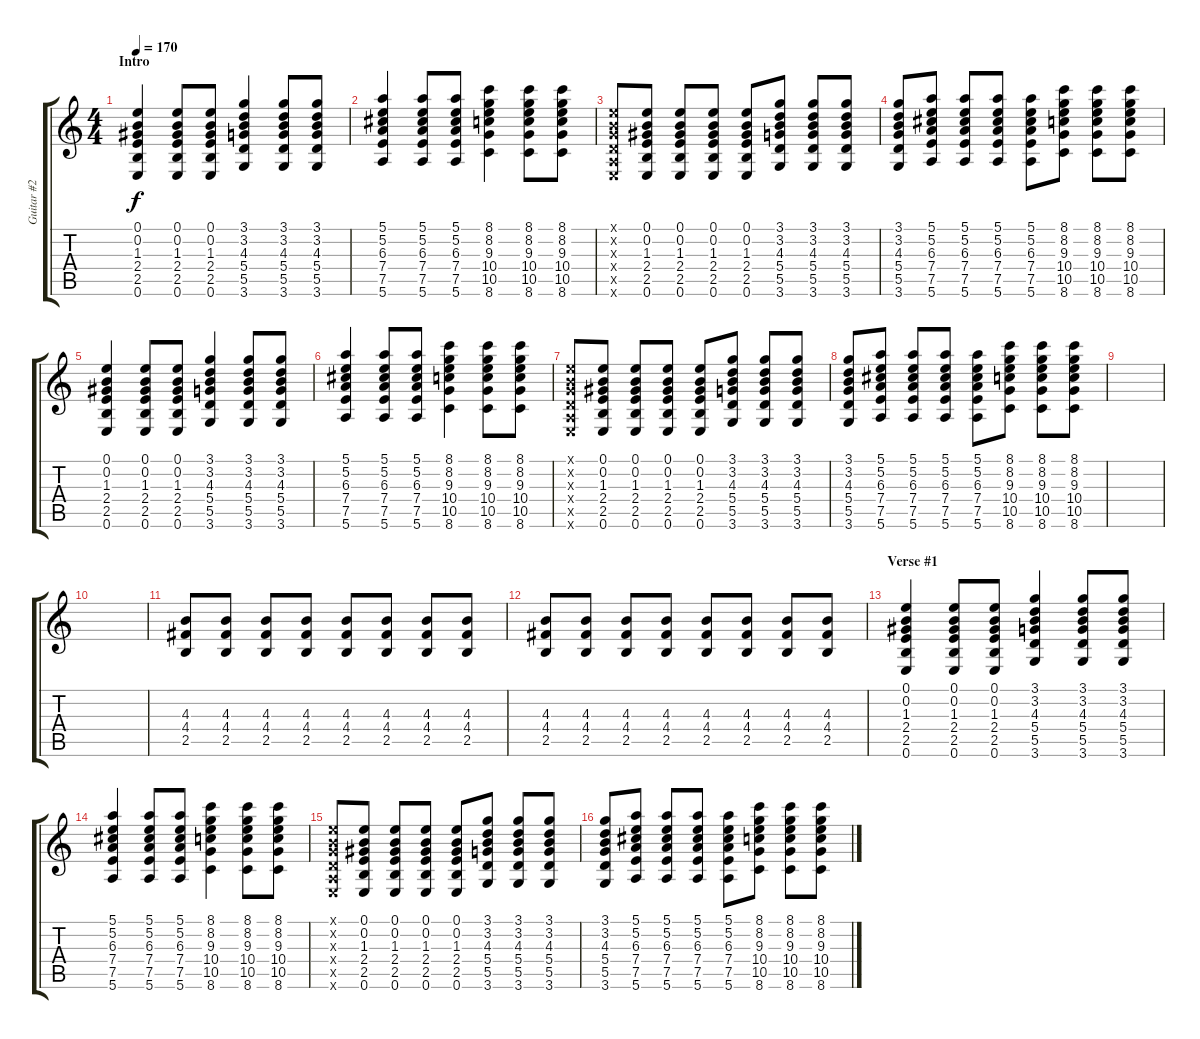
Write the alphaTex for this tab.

\track ("Guitar #2" "Guitar #2") {instrument electricguitarclean}
\staff {score tabs}
\tuning (E4 B3 G3 D3 A2 E2) {hide}
\ts (4 4)
\section ("" "Intro")
\tempo 170
\clef g2
\ks c
(0.1 0.2 1.3 2.4 2.5 0.6).4{dy f instrument electricguitarclean} (0.1 0.2 1.3 2.4 2.5 0.6).8 (0.1 0.2 1.3 2.4 2.5 0.6).8 (3.1 3.2 4.3 5.4 5.5 3.6).4 (3.1 3.2 4.3 5.4 5.5 3.6).8 (3.1 3.2 4.3 5.4 5.5 3.6).8 |
(5.1 5.2 6.3 7.4 7.5 5.6).4 (5.1 5.2 6.3 7.4 7.5 5.6).8 (5.1 5.2 6.3 7.4 7.5 5.6).8 (8.1 8.2 9.3 10.4 10.5 8.6).4 (8.1 8.2 9.3 10.4 10.5 8.6).8 (8.1 8.2 9.3 10.4 10.5 8.6).8 |
(0.1{x} 0.2{x} 0.3{x} 0.4{x} 0.5{x} 0.6{x}).8 (0.1 0.2 1.3 2.4 2.5 0.6).8 (0.1 0.2 1.3 2.4 2.5 0.6).8 (0.1 0.2 1.3 2.4 2.5 0.6).8 (0.1 0.2 1.3 2.4 2.5 0.6).8 (3.1 3.2 4.3 5.4 5.5 3.6).8 (3.1 3.2 4.3 5.4 5.5 3.6).8 (3.1 3.2 4.3 5.4 5.5 3.6).8 |
(3.1 3.2 4.3 5.4 5.5 3.6).8 (5.1 5.2 6.3 7.4 7.5 5.6).8 (5.1 5.2 6.3 7.4 7.5 5.6).8 (5.1 5.2 6.3 7.4 7.5 5.6).8 (5.1 5.2 6.3 7.4 7.5 5.6).8 (8.1 8.2 9.3 10.4 10.5 8.6).8 (8.1 8.2 9.3 10.4 10.5 8.6).8 (8.1 8.2 9.3 10.4 10.5 8.6).8 |
(0.1 0.2 1.3 2.4 2.5 0.6).4 (0.1 0.2 1.3 2.4 2.5 0.6).8 (0.1 0.2 1.3 2.4 2.5 0.6).8 (3.1 3.2 4.3 5.4 5.5 3.6).4 (3.1 3.2 4.3 5.4 5.5 3.6).8 (3.1 3.2 4.3 5.4 5.5 3.6).8 |
(5.1 5.2 6.3 7.4 7.5 5.6).4 (5.1 5.2 6.3 7.4 7.5 5.6).8 (5.1 5.2 6.3 7.4 7.5 5.6).8 (8.1 8.2 9.3 10.4 10.5 8.6).4 (8.1 8.2 9.3 10.4 10.5 8.6).8 (8.1 8.2 9.3 10.4 10.5 8.6).8 |
(0.1{x} 0.2{x} 0.3{x} 0.4{x} 0.5{x} 0.6{x}).8 (0.1 0.2 1.3 2.4 2.5 0.6).8 (0.1 0.2 1.3 2.4 2.5 0.6).8 (0.1 0.2 1.3 2.4 2.5 0.6).8 (0.1 0.2 1.3 2.4 2.5 0.6).8 (3.1 3.2 4.3 5.4 5.5 3.6).8 (3.1 3.2 4.3 5.4 5.5 3.6).8 (3.1 3.2 4.3 5.4 5.5 3.6).8 |
(3.1 3.2 4.3 5.4 5.5 3.6).8 (5.1 5.2 6.3 7.4 7.5 5.6).8 (5.1 5.2 6.3 7.4 7.5 5.6).8 (5.1 5.2 6.3 7.4 7.5 5.6).8 (5.1 5.2 6.3 7.4 7.5 5.6).8 (8.1 8.2 9.3 10.4 10.5 8.6).8 (8.1 8.2 9.3 10.4 10.5 8.6).8 (8.1 8.2 9.3 10.4 10.5 8.6).8 |
|
|
(4.3 4.4 2.5).8{instrument electricguitarmuted} (4.3 4.4 2.5).8 (4.3 4.4 2.5).8 (4.3 4.4 2.5).8 (4.3 4.4 2.5).8 (4.3 4.4 2.5).8 (4.3 4.4 2.5).8 (4.3 4.4 2.5).8 |
(4.3 4.4 2.5).8 (4.3 4.4 2.5).8 (4.3 4.4 2.5).8 (4.3 4.4 2.5).8 (4.3 4.4 2.5).8 (4.3 4.4 2.5).8 (4.3 4.4 2.5).8 (4.3 4.4 2.5).8 |
\section ("" "Verse #1")
(0.1 0.2 1.3 2.4 2.5 0.6).4{instrument electricguitarclean} (0.1 0.2 1.3 2.4 2.5 0.6).8 (0.1 0.2 1.3 2.4 2.5 0.6).8 (3.1 3.2 4.3 5.4 5.5 3.6).4 (3.1 3.2 4.3 5.4 5.5 3.6).8 (3.1 3.2 4.3 5.4 5.5 3.6).8 |
(5.1 5.2 6.3 7.4 7.5 5.6).4 (5.1 5.2 6.3 7.4 7.5 5.6).8 (5.1 5.2 6.3 7.4 7.5 5.6).8 (8.1 8.2 9.3 10.4 10.5 8.6).4 (8.1 8.2 9.3 10.4 10.5 8.6).8 (8.1 8.2 9.3 10.4 10.5 8.6).8 |
(0.1{x} 0.2{x} 0.3{x} 0.4{x} 0.5{x} 0.6{x}).8 (0.1 0.2 1.3 2.4 2.5 0.6).8 (0.1 0.2 1.3 2.4 2.5 0.6).8 (0.1 0.2 1.3 2.4 2.5 0.6).8 (0.1 0.2 1.3 2.4 2.5 0.6).8 (3.1 3.2 4.3 5.4 5.5 3.6).8 (3.1 3.2 4.3 5.4 5.5 3.6).8 (3.1 3.2 4.3 5.4 5.5 3.6).8 |
(3.1 3.2 4.3 5.4 5.5 3.6).8 (5.1 5.2 6.3 7.4 7.5 5.6).8 (5.1 5.2 6.3 7.4 7.5 5.6).8 (5.1 5.2 6.3 7.4 7.5 5.6).8 (5.1 5.2 6.3 7.4 7.5 5.6).8 (8.1 8.2 9.3 10.4 10.5 8.6).8 (8.1 8.2 9.3 10.4 10.5 8.6).8 (8.1 8.2 9.3 10.4 10.5 8.6).8
